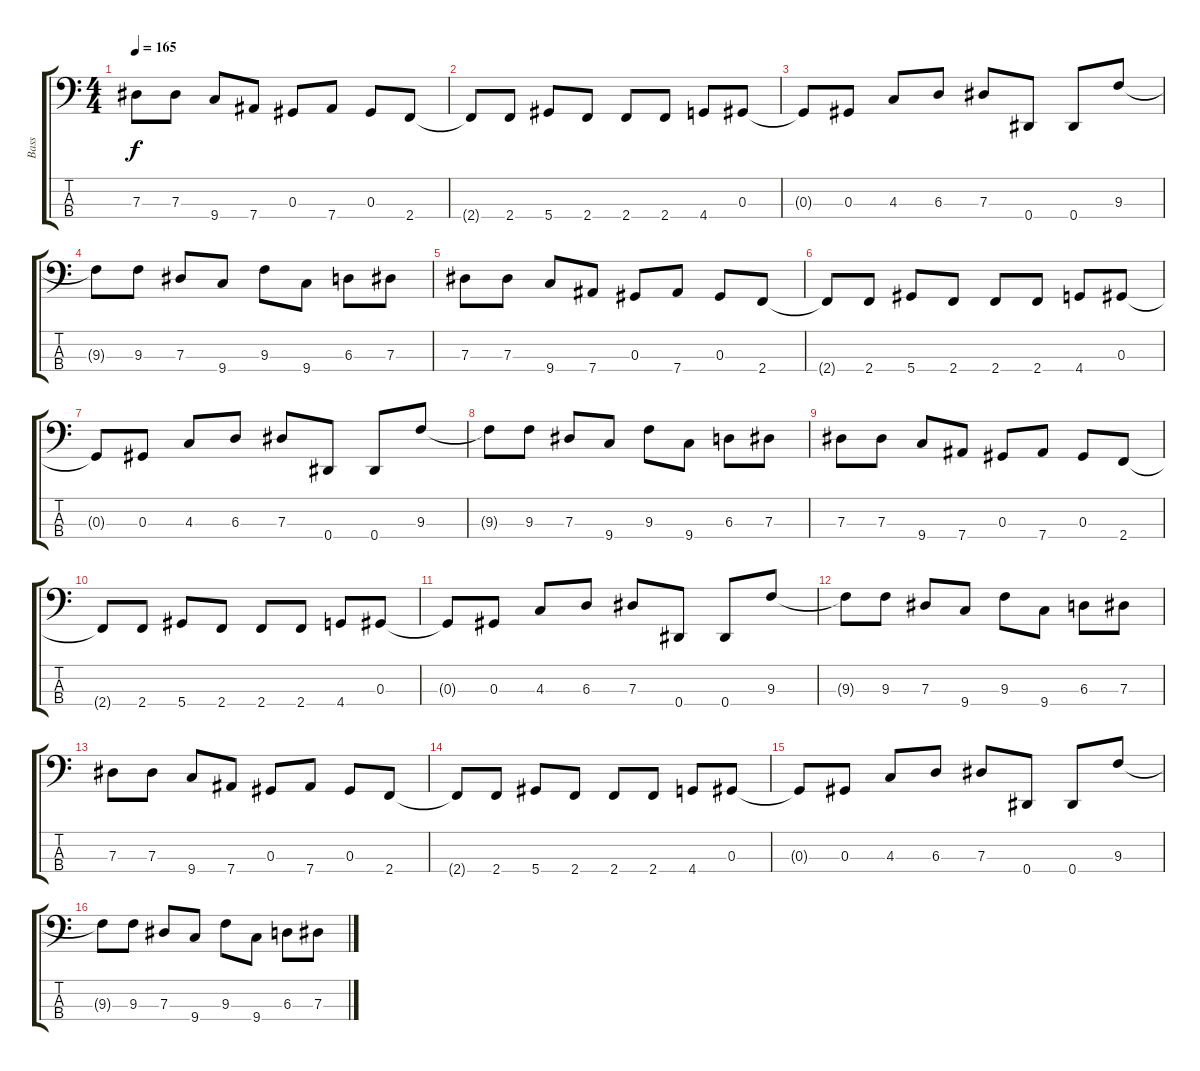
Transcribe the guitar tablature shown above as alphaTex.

\track ("Bass" "Bass") {instrument electricbasspick}
\staff {score tabs}
\tuning (Gb2 Db2 Ab1 Eb1) {hide}
\ts (4 4)
\tempo 165
\clef f4
\ks c
7.3.8{dy f} 7.3.8 9.4.8 7.4.8 0.3.8 7.4.8 0.3.8 2.4.8 |
2.4{t}.8 2.4.8 5.4.8 2.4.8 2.4.8 2.4.8 4.4.8 0.3.8 |
0.3{t}.8 0.3.8 4.3.8 6.3.8 7.3.8 0.4.8 0.4.8 9.3.8 |
9.3{t}.8 9.3.8 7.3.8 9.4.8 9.3.8 9.4.8 6.3.8 7.3.8 |
7.3.8 7.3.8 9.4.8 7.4.8 0.3.8 7.4.8 0.3.8 2.4.8 |
2.4{t}.8 2.4.8 5.4.8 2.4.8 2.4.8 2.4.8 4.4.8 0.3.8 |
0.3{t}.8 0.3.8 4.3.8 6.3.8 7.3.8 0.4.8 0.4.8 9.3.8 |
9.3{t}.8 9.3.8 7.3.8 9.4.8 9.3.8 9.4.8 6.3.8 7.3.8 |
7.3.8 7.3.8 9.4.8 7.4.8 0.3.8 7.4.8 0.3.8 2.4.8 |
2.4{t}.8 2.4.8 5.4.8 2.4.8 2.4.8 2.4.8 4.4.8 0.3.8 |
0.3{t}.8 0.3.8 4.3.8 6.3.8 7.3.8 0.4.8 0.4.8 9.3.8 |
9.3{t}.8 9.3.8 7.3.8 9.4.8 9.3.8 9.4.8 6.3.8 7.3.8 |
7.3.8 7.3.8 9.4.8 7.4.8 0.3.8 7.4.8 0.3.8 2.4.8 |
2.4{t}.8 2.4.8 5.4.8 2.4.8 2.4.8 2.4.8 4.4.8 0.3.8 |
0.3{t}.8 0.3.8 4.3.8 6.3.8 7.3.8 0.4.8 0.4.8 9.3.8 |
9.3{t}.8 9.3.8 7.3.8 9.4.8 9.3.8 9.4.8 6.3.8 7.3.8
